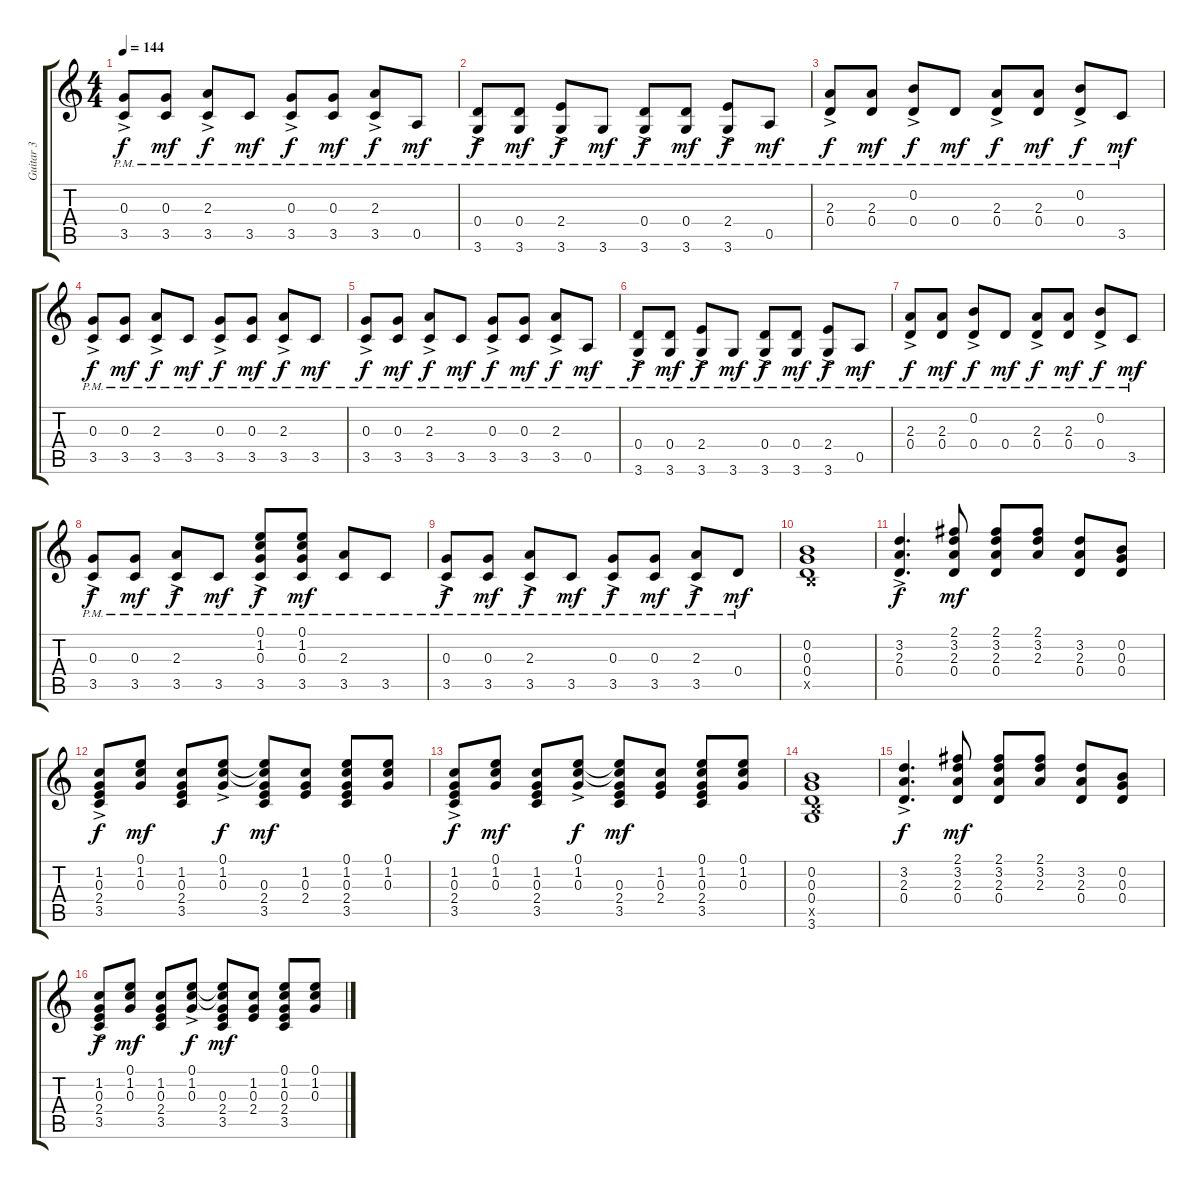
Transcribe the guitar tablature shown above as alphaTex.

\track ("Guitar 3" "Guitar 3") {instrument electricguitarclean}
\staff {score tabs}
\tuning (E4 B3 G3 D3 A2 E2) {hide}
\ts (4 4)
\tempo 144
\clef g2
\ks c
(0.3{ac pm} 3.5{ac pm}).8{dy f} (0.3{pm} 3.5{pm}).8{dy mf} (2.3{ac pm} 3.5{ac pm}).8{dy f} 3.5{pm}.8{dy mf} (0.3{ac pm} 3.5{ac pm}).8{dy f} (0.3{pm} 3.5{pm}).8{dy mf} (2.3{ac pm} 3.5{ac pm}).8{dy f} 0.5{pm}.8{dy mf} |
(0.4{ac pm} 3.6{ac pm}).8{dy f} (0.4{pm} 3.6{pm}).8{dy mf} (2.4{ac pm} 3.6{ac pm}).8{dy f} 3.6{pm}.8{dy mf} (0.4{ac pm} 3.6{ac pm}).8{dy f} (0.4{pm} 3.6{pm}).8{dy mf} (2.4{ac pm} 3.6{ac pm}).8{dy f} 0.5{pm}.8{dy mf} |
(2.3{ac pm} 0.4{ac pm}).8{dy f} (2.3{pm} 0.4{pm}).8{dy mf} (0.2{ac pm} 0.4{ac pm}).8{dy f} 0.4{pm}.8{dy mf} (2.3{ac pm} 0.4{ac pm}).8{dy f} (2.3{pm} 0.4{pm}).8{dy mf} (0.2{ac pm} 0.4{ac pm}).8{dy f} 3.5{pm}.8{dy mf} |
(0.3{ac pm} 3.5{ac pm}).8{dy f} (0.3{pm} 3.5{pm}).8{dy mf} (2.3{ac pm} 3.5{ac pm}).8{dy f} 3.5{pm}.8{dy mf} (0.3{ac pm} 3.5{ac pm}).8{dy f} (0.3{pm} 3.5{pm}).8{dy mf} (2.3{ac pm} 3.5{ac pm}).8{dy f} 3.5{pm}.8{dy mf} |
(0.3{ac pm} 3.5{ac pm}).8{dy f} (0.3{pm} 3.5{pm}).8{dy mf} (2.3{ac pm} 3.5{ac pm}).8{dy f} 3.5{pm}.8{dy mf} (0.3{ac pm} 3.5{ac pm}).8{dy f} (0.3{pm} 3.5{pm}).8{dy mf} (2.3{ac pm} 3.5{ac pm}).8{dy f} 0.5{pm}.8{dy mf} |
(0.4{ac pm} 3.6{ac pm}).8{dy f} (0.4{pm} 3.6{pm}).8{dy mf} (2.4{ac pm} 3.6{ac pm}).8{dy f} 3.6{pm}.8{dy mf} (0.4{ac pm} 3.6{ac pm}).8{dy f} (0.4{pm} 3.6{pm}).8{dy mf} (2.4{ac pm} 3.6{ac pm}).8{dy f} 0.5{pm}.8{dy mf} |
(2.3{ac pm} 0.4{ac pm}).8{dy f} (2.3{pm} 0.4{pm}).8{dy mf} (0.2{ac pm} 0.4{ac pm}).8{dy f} 0.4{pm}.8{dy mf} (2.3{ac pm} 0.4{ac pm}).8{dy f} (2.3{pm} 0.4{pm}).8{dy mf} (0.2{ac pm} 0.4{ac pm}).8{dy f} 3.5{pm}.8{dy mf} |
(0.3{ac pm} 3.5{ac pm}).8{dy f} (0.3{pm} 3.5{pm}).8{dy mf} (2.3{ac pm} 3.5{ac pm}).8{dy f} 3.5{pm}.8{dy mf} (0.1{ac pm} 1.2{ac pm} 0.3{ac pm} 3.5{ac pm}).8{dy f} (0.1{pm} 1.2{pm} 0.3{pm} 3.5{pm}).8{dy mf} (2.3{pm} 3.5{pm}).8 3.5{pm}.8 |
(0.3{ac pm} 3.5{ac pm}).8{dy f} (0.3{pm} 3.5{pm}).8{dy mf} (2.3{ac pm} 3.5{ac pm}).8{dy f} 3.5{pm}.8{dy mf} (0.3{ac pm} 3.5{ac pm}).8{dy f} (0.3{pm} 3.5{pm}).8{dy mf} (2.3{ac pm} 3.5{ac pm}).8{dy f} 0.4{pm}.8{dy mf} |
(0.2 0.3 0.4 2.5{x}).1 |
(3.2{ac} 2.3{ac} 0.4{ac}).4{d dy f} (2.1 3.2 2.3 0.4).8{dy mf} (2.1 3.2 2.3 0.4).8 (2.1 3.2 2.3).8 (3.2 2.3 0.4).8 (0.2 0.3 0.4).8 |
(1.2{ac} 0.3{ac} 2.4{ac} 3.5{ac}).8{dy f} (0.1 1.2 0.3).8{dy mf} (1.2 0.3 2.4 3.5).8 (0.1{ac} 1.2{ac} 0.3{ac}).8{dy f} (0.1{t} 1.2{t} 0.3 2.4 3.5).8{dy mf} (1.2 0.3 2.4).8 (0.1 1.2 0.3 2.4 3.5).8 (0.1 1.2 0.3).8 |
(1.2{ac} 0.3{ac} 2.4{ac} 3.5{ac}).8{dy f} (0.1 1.2 0.3).8{dy mf} (1.2 0.3 2.4 3.5).8 (0.1{ac} 1.2{ac} 0.3{ac}).8{dy f} (0.1{t} 1.2{t} 0.3 2.4 3.5).8{dy mf} (1.2 0.3 2.4).8 (0.1 1.2 0.3 2.4 3.5).8 (0.1 1.2 0.3).8 |
(0.2 0.3 0.4 2.5{x} 3.6).1 |
(3.2{ac} 2.3{ac} 0.4{ac}).4{d dy f} (2.1 3.2 2.3 0.4).8{dy mf} (2.1 3.2 2.3 0.4).8 (2.1 3.2 2.3).8 (3.2 2.3 0.4).8 (0.2 0.3 0.4).8 |
(1.2{ac} 0.3{ac} 2.4{ac} 3.5{ac}).8{dy f} (0.1 1.2 0.3).8{dy mf} (1.2 0.3 2.4 3.5).8 (0.1{ac} 1.2{ac} 0.3{ac}).8{dy f} (0.1{t} 1.2{t} 0.3 2.4 3.5).8{dy mf} (1.2 0.3 2.4).8 (0.1 1.2 0.3 2.4 3.5).8 (0.1 1.2 0.3).8
